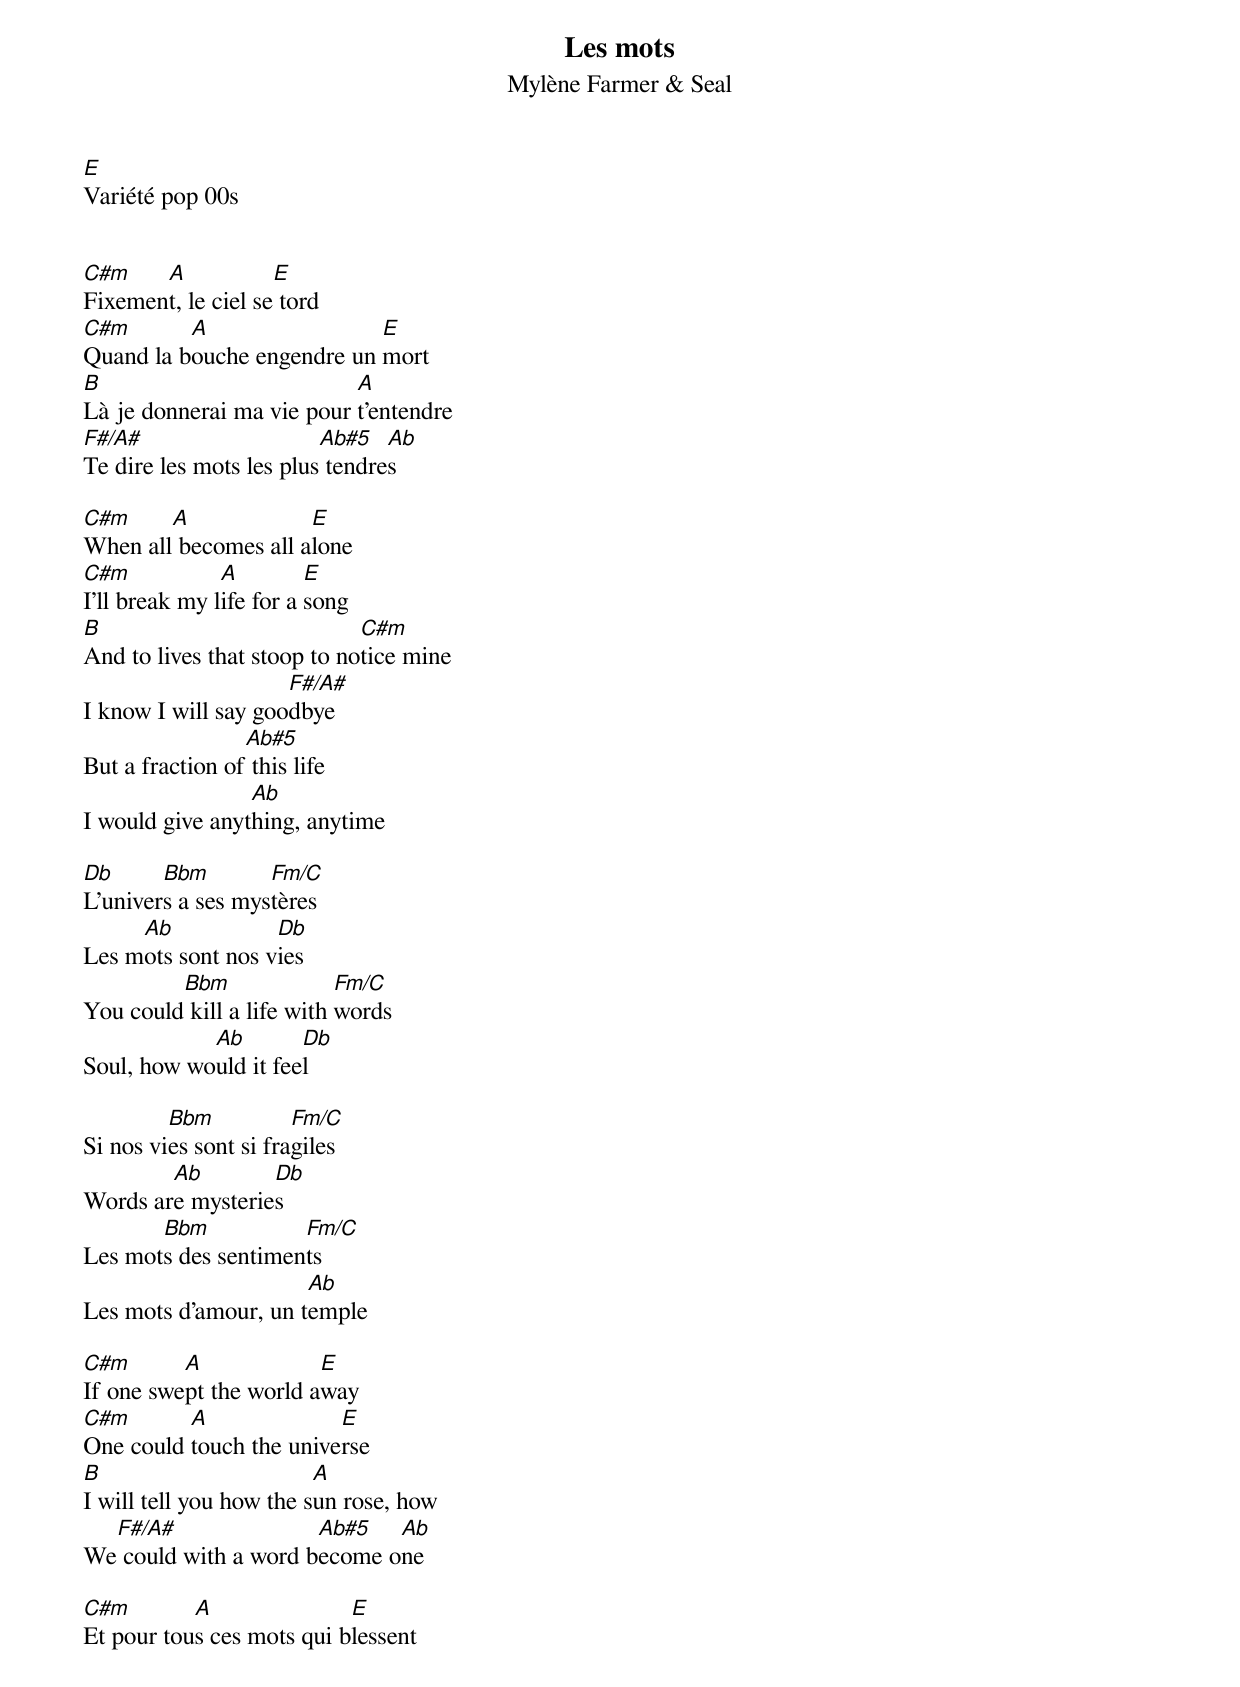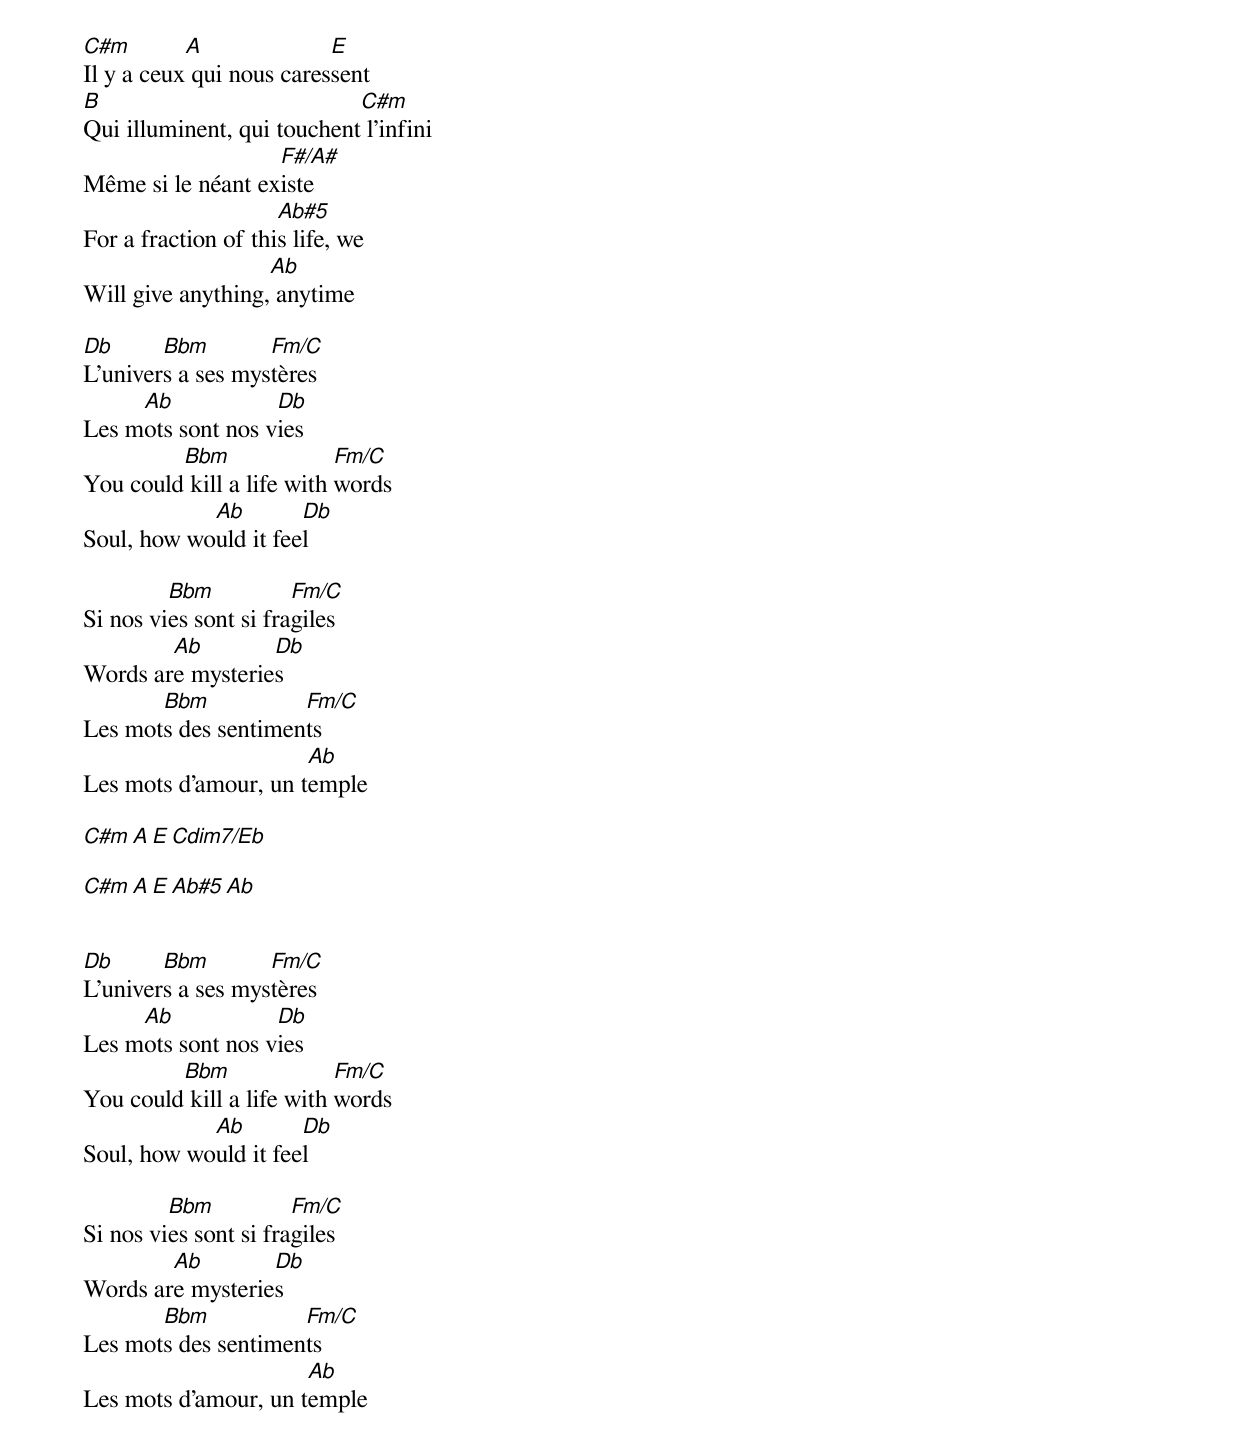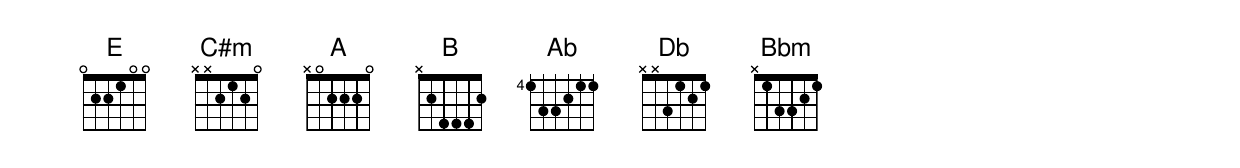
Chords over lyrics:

Les mots
Mylène Farmer & Seal
E
Variété pop 00s


C#m    A            E
Fixement, le ciel se tord
C#m       A                 E
Quand la bouche engendre un mort
B                          A
Là je donnerai ma vie pour t'entendre
F#/A#                    Ab#5   Ab
Te dire les mots les plus tendres

C#m     A             E
When all becomes all alone
C#m            A         E
I'll break my life for a song
B                            C#m
And to lives that stoop to notice mine
                     F#/A#
I know I will say goodbye
                 Ab#5
But a fraction of this life
                 Ab
I would give anything, anytime

Db      Bbm        Fm/C
L'univers a ses mystères
     Ab            Db
Les mots sont nos vies
         Bbm               Fm/C
You could kill a life with words
            Ab        Db
Soul, how would it feel

         Bbm           Fm/C
Si nos vies sont si fragiles
        Ab        Db
Words are mysteries
       Bbm           Fm/C
Les mots des sentiments
                      Ab
Les mots d'amour, un temple

C#m       A             E
If one swept the world away
C#m       A              E
One could touch the universe
B                        A
I will tell you how the sun rose, how
  F#/A#               Ab#5   Ab
We could with a word become one

C#m        A               E
Et pour tous ces mots qui blessent
C#m        A              E
Il y a ceux qui nous caressent
B                           C#m
Qui illuminent, qui touchent l'infini
                   F#/A#
Même si le néant existe
                     Ab#5
For a fraction of this life, we
                   Ab
Will give anything, anytime

Db      Bbm        Fm/C
L'univers a ses mystères
     Ab            Db
Les mots sont nos vies
         Bbm               Fm/C
You could kill a life with words
            Ab        Db
Soul, how would it feel

         Bbm           Fm/C
Si nos vies sont si fragiles
        Ab        Db
Words are mysteries
       Bbm           Fm/C
Les mots des sentiments
                      Ab
Les mots d'amour, un temple

C#m   A   E   Cdim7/Eb

C#m   A   E   Ab#5   Ab


Db      Bbm        Fm/C
L'univers a ses mystères
     Ab            Db
Les mots sont nos vies
         Bbm               Fm/C
You could kill a life with words
            Ab        Db
Soul, how would it feel

         Bbm           Fm/C
Si nos vies sont si fragiles
        Ab        Db
Words are mysteries
       Bbm           Fm/C
Les mots des sentiments
                      Ab
Les mots d'amour, un temple
